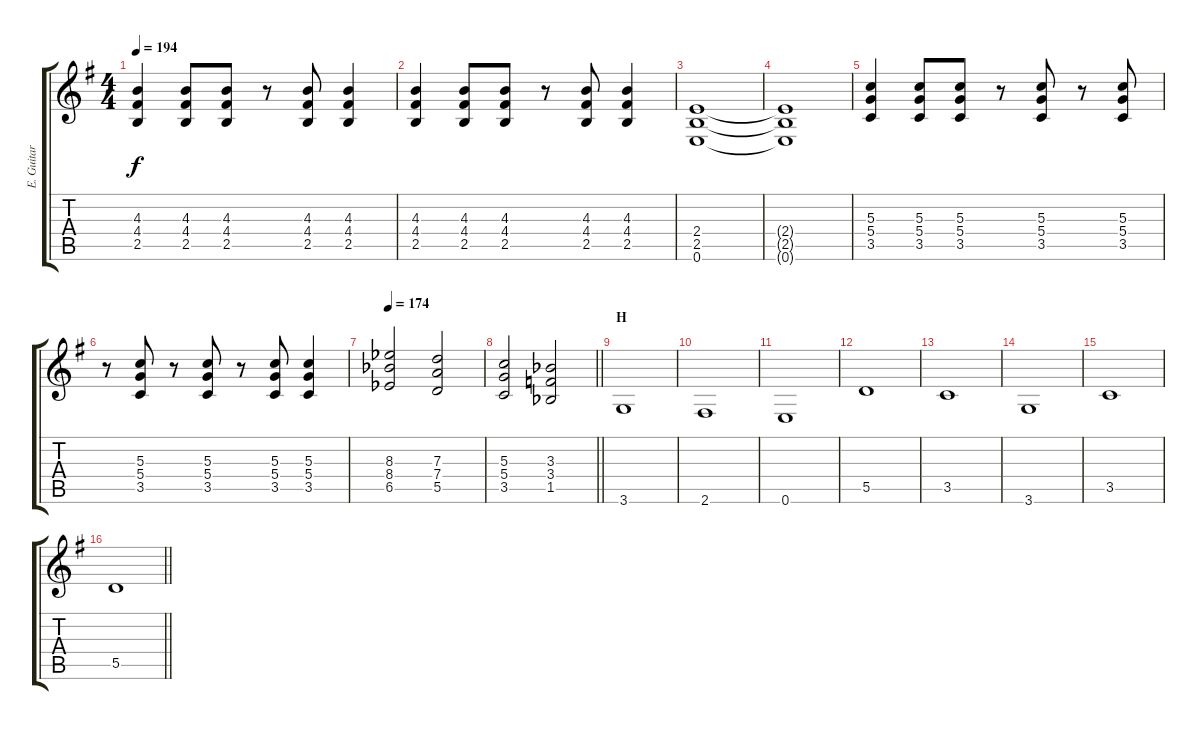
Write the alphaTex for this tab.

\track ("E. Guitar II" "E. Guitar ") {instrument overdrivenguitar}
\staff {score tabs}
\tuning (E4 B3 G3 D3 A2 E2) {hide}
\ts (4 4)
\tempo 194
\clef g2
\ks g
(4.3 4.4 2.5).4{dy f} (4.3 4.4 2.5).8 (4.3 4.4 2.5).8 r.8 (4.3 4.4 2.5).8 (4.3 4.4 2.5).4 |
(4.3 4.4 2.5).4 (4.3 4.4 2.5).8 (4.3 4.4 2.5).8 r.8 (4.3 4.4 2.5).8 (4.3 4.4 2.5).4 |
(2.4 2.5 0.6).1 |
(2.4{t} 2.5{t} 0.6{t}).1 |
(5.3 5.4 3.5).4 (5.3 5.4 3.5).8 (5.3 5.4 3.5).8 r.8 (5.3 5.4 3.5).8 r.8 (5.3 5.4 3.5).8 |
r.8 (5.3 5.4 3.5).8 r.8 (5.3 5.4 3.5).8 r.8 (5.3 5.4 3.5).8 (5.3 5.4 3.5).4 |
\tempo 174
(8.3{acc b} 8.4{acc b} 6.5{acc b}).2 (7.3 7.4 5.5).2 |
\barLineRight lightlight
(5.3 5.4 3.5).2 (3.3{acc b} 3.4 1.5{acc b}).2 |
\section ("" "H")
3.6.1 |
2.6.1 |
0.6.1 |
5.5.1 |
3.5.1 |
3.6.1 |
3.5.1 |
\barLineRight lightlight
5.5.1
